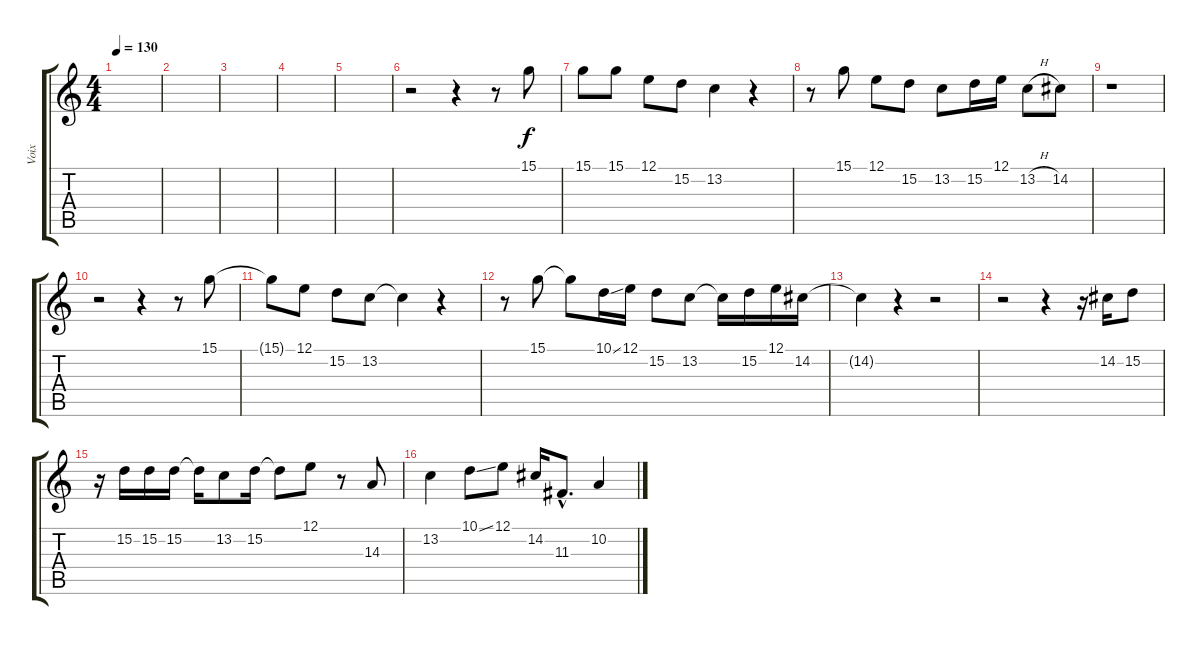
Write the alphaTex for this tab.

\track ("Voix" "Voix") {instrument accordion}
\staff {score tabs}
\tuning (E4 B3 G3 D3 A2 E2) {hide}
\ts (4 4)
\tempo 130
\clef g2
\ks c
|
|
|
|
|
r.2 r.4 r.8 15.1.8 |
15.1.8 15.1.8 12.1.8 15.2.8 13.2.4 r.4 |
r.8 15.1.8 12.1.8 15.2.8 13.2.8 15.2.16 12.1.16 13.2{h}.8 14.2.8 |
r.1 |
r.2 r.4 r.8 15.1.8 |
15.1{t}.8 12.1.8 15.2.8 13.2.8 13.2{t}.4 r.4 |
r.8 15.1.8 15.1{t}.8 10.1{ss}.16 12.1.16 15.2.8 13.2.8 13.2{t}.16 15.2.16 12.1.16 14.2.16 |
14.2{t}.4 r.4 r.2 |
r.2 r.4 r.16 14.2.16 15.2.8 |
r.16 15.2.16 15.2.16 15.2.16 15.2{t}.16 13.2.8 15.2.16 15.2{t}.8 12.1.8 r.8 14.3.8 |
13.2.4 10.1{ss}.8 12.1.8 14.2.16 11.3{hac}.8{d} 10.2.4
